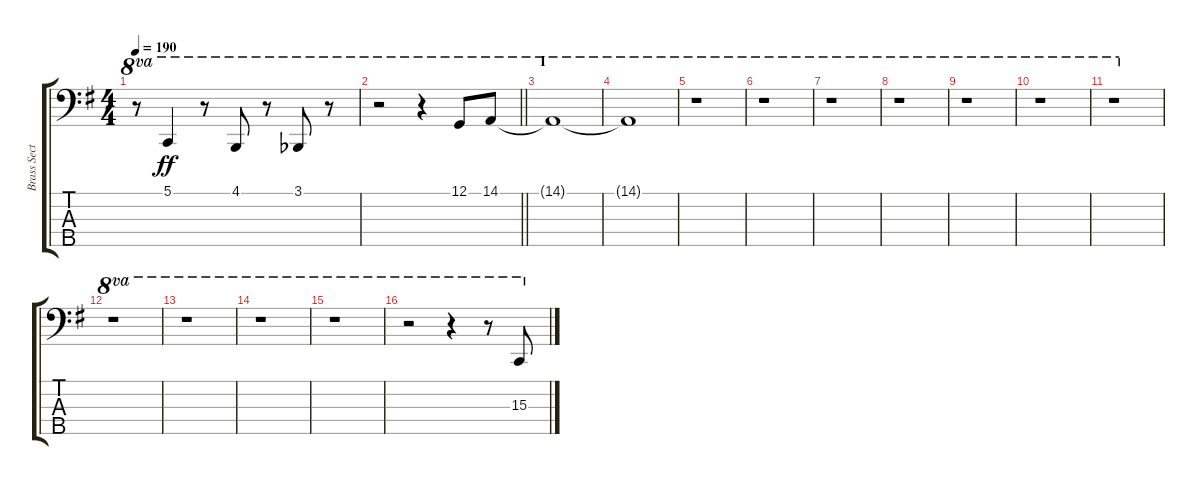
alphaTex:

\track ("Brass Section II" "Brass Sect") {instrument brasssection}
\staff {score tabs}
\tuning (G2 D2 A1 E1 B0) {hide}
\ts (4 4)
\tempo 190
\clef f4
\ks g
r.8{ot 8va dy ff} 5.1.4{ot 8va} r.8{ot 8va} 4.1.8{ot 8va} r.8{ot 8va} 3.1{acc b}.8{ot 8va} r.8{ot 8va} |
\barLineRight lightlight
r.2{ot 8va} r.4{ot 8va} 12.1.8{ot 8va} 14.1.8{ot 8va} |
\section ("" "I")
14.1{t}.1{ot 8va} |
14.1{t}.1{ot 8va} |
r.1{ot 8va} |
r.1{ot 8va} |
r.1{ot 8va} |
r.1{ot 8va} |
r.1{ot 8va} |
r.1{ot 8va} |
r.1{ot 8va} |
r.1{ot 8va} |
r.1{ot 8va} |
r.1{ot 8va} |
r.1{ot 8va} |
r.2{ot 8va} r.4{ot 8va} r.8{ot 8va} 15.3.8{ot 8va}
